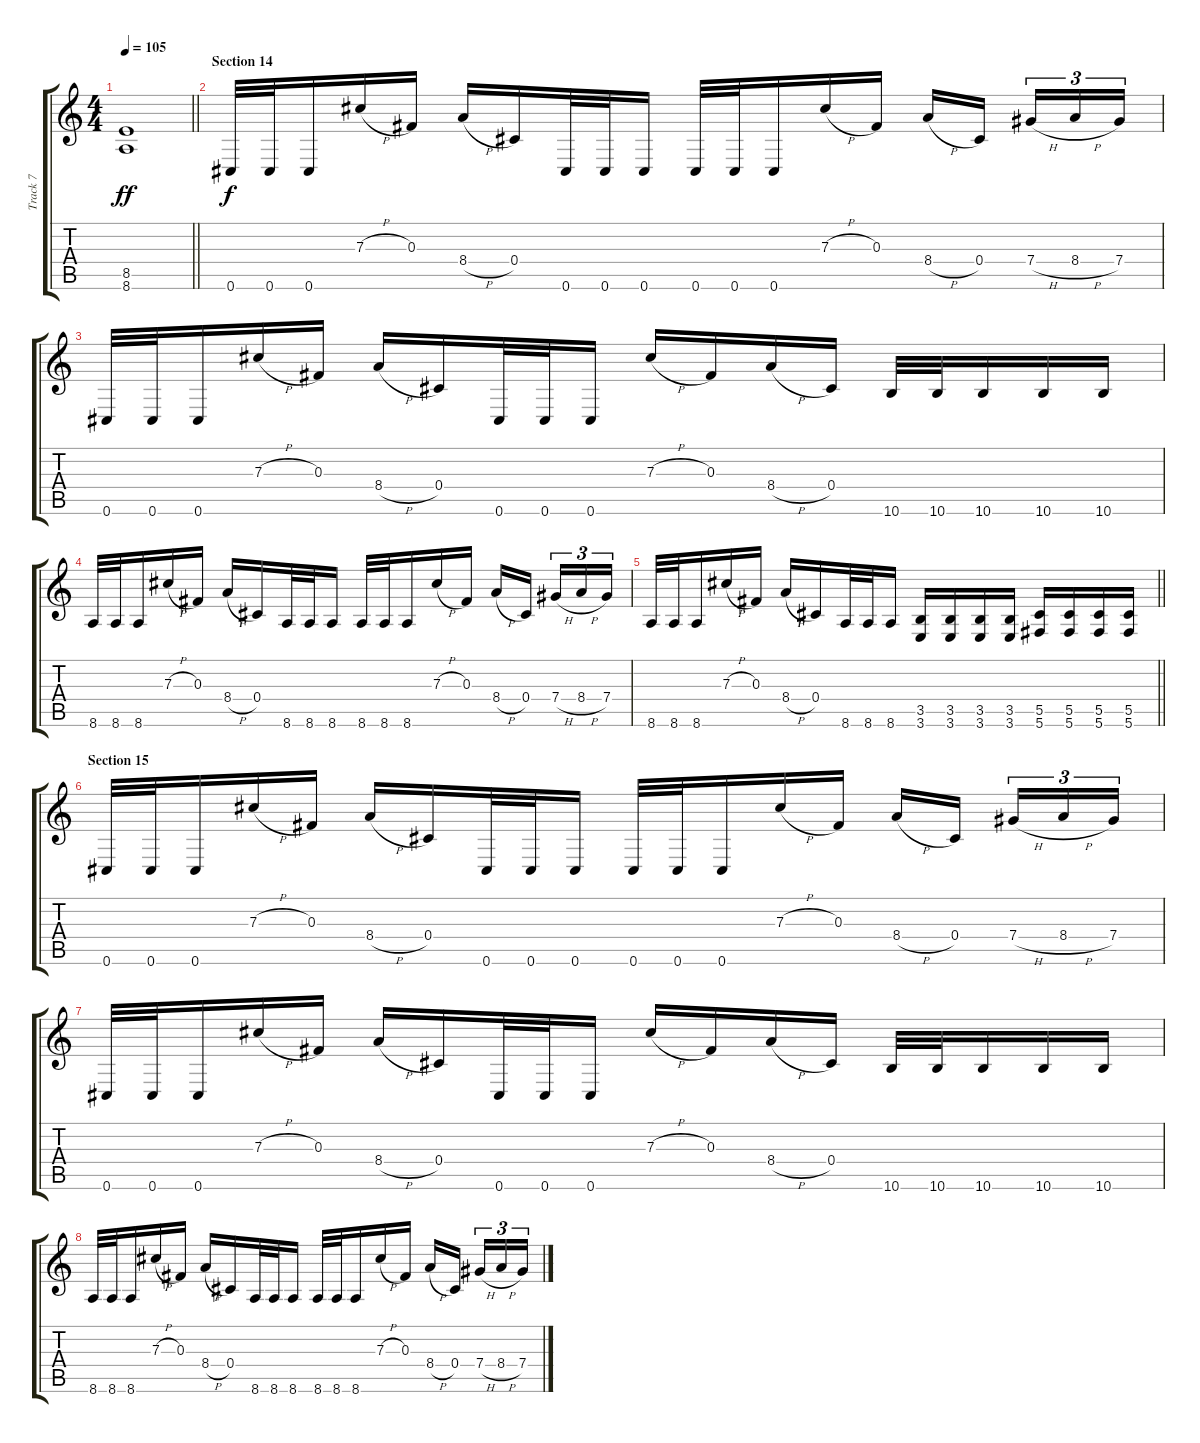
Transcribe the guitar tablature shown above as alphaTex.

\track ("Track 7" "Track 7") {instrument distortionguitar}
\staff {score tabs}
\tuning (Eb4 Bb3 Gb3 Db3 Ab2 Db2) {hide}
\ts (4 4)
\tempo 105
\clef g2
\barLineRight lightlight
\ks c
(8.5 8.6).1{dy ff} |
\section ("" "Section 14")
0.6.32{dy f} 0.6.32 0.6.16 7.3{h}.16 0.3.16 8.4{h}.16 0.4.16 0.6.32 0.6.32 0.6.16 0.6.32 0.6.32 0.6.16 7.3{h}.16 0.3.16 8.4{h}.16 0.4.16{beam splitsecondary} 7.4{h}.16{tu (3 2)} 8.4{h}.16{tu (3 2)} 7.4.16{tu (3 2)} |
0.6.32 0.6.32 0.6.16 7.3{h}.16 0.3.16 8.4{h}.16 0.4.16 0.6.32 0.6.32 0.6.16 7.3{h}.16 0.3.16 8.4{h}.16 0.4.16 10.6.32 10.6.32 10.6.16 10.6.16 10.6.16 |
8.6.32 8.6.32 8.6.16 7.3{h}.16 0.3.16 8.4{h}.16 0.4.16 8.6.32 8.6.32 8.6.16 8.6.32 8.6.32 8.6.16 7.3{h}.16 0.3.16 8.4{h}.16 0.4.16{beam splitsecondary} 7.4{h}.16{tu (3 2)} 8.4{h}.16{tu (3 2)} 7.4.16{tu (3 2)} |
\barLineRight lightlight
8.6.32 8.6.32 8.6.16 7.3{h}.16 0.3.16 8.4{h}.16 0.4.16 8.6.32 8.6.32 8.6.16 (3.5 3.6).16 (3.5 3.6).16 (3.5 3.6).16 (3.5 3.6).16 (5.5 5.6).16 (5.5 5.6).16 (5.5 5.6).16 (5.5 5.6).16 |
\section ("" "Section 15")
0.6.32 0.6.32 0.6.16 7.3{h}.16 0.3.16 8.4{h}.16 0.4.16 0.6.32 0.6.32 0.6.16 0.6.32 0.6.32 0.6.16 7.3{h}.16 0.3.16 8.4{h}.16 0.4.16{beam splitsecondary} 7.4{h}.16{tu (3 2)} 8.4{h}.16{tu (3 2)} 7.4.16{tu (3 2)} |
0.6.32 0.6.32 0.6.16 7.3{h}.16 0.3.16 8.4{h}.16 0.4.16 0.6.32 0.6.32 0.6.16 7.3{h}.16 0.3.16 8.4{h}.16 0.4.16 10.6.32 10.6.32 10.6.16 10.6.16 10.6.16 |
8.6.32 8.6.32 8.6.16 7.3{h}.16 0.3.16 8.4{h}.16 0.4.16 8.6.32 8.6.32 8.6.16 8.6.32 8.6.32 8.6.16 7.3{h}.16 0.3.16 8.4{h}.16 0.4.16{beam splitsecondary} 7.4{h}.16{tu (3 2)} 8.4{h}.16{tu (3 2)} 7.4.16{tu (3 2)}
